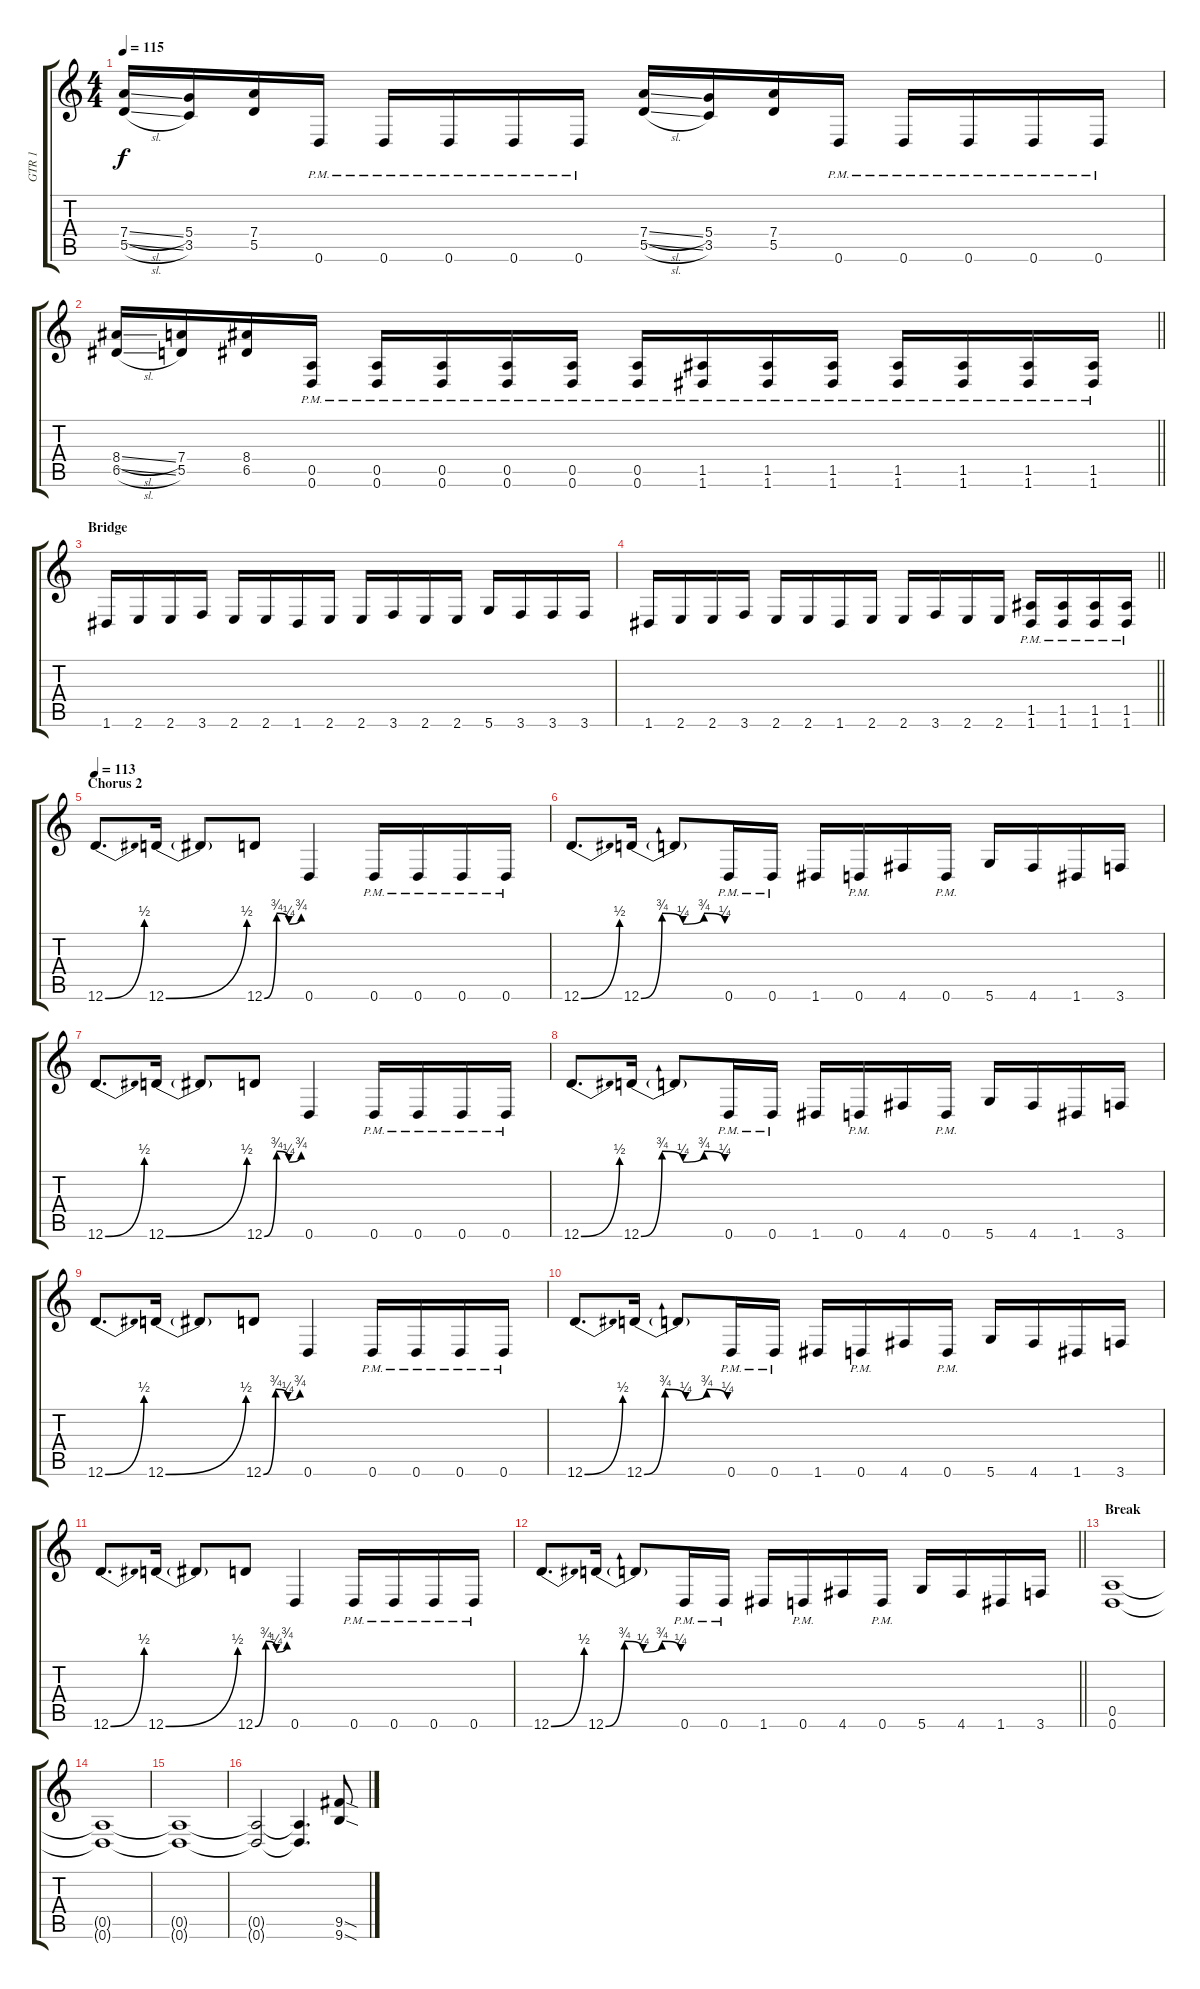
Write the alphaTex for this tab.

\track ("GTR 1" "GTR 1") {instrument distortionguitar}
\staff {score tabs}
\tuning (E4 B3 G3 D3 A2 D2) {hide}
\ts (4 4)
\tempo 115
\clef g2
\ks c
(7.4{sl} 5.5{sl}).16{dy f} (5.4 3.5).16 (7.4 5.5).16 0.6{pm}.16 0.6{pm}.16 0.6{pm}.16 0.6{pm}.16 0.6{pm}.16 (7.4{sl} 5.5{sl}).16 (5.4 3.5).16 (7.4 5.5).16 0.6{pm}.16 0.6{pm}.16 0.6{pm}.16 0.6{pm}.16 0.6{pm}.16 |
\barLineRight lightlight
(8.4{sl} 6.5{sl}).16 (7.4 5.5).16 (8.4 6.5).16 (0.5{pm} 0.6{pm}).16 (0.5{pm} 0.6{pm}).16 (0.5{pm} 0.6{pm}).16 (0.5{pm} 0.6{pm}).16 (0.5{pm} 0.6{pm}).16 (0.5{pm} 0.6{pm}).16 (1.5{pm} 1.6{pm}).16 (1.5{pm} 1.6{pm}).16 (1.5{pm} 1.6{pm}).16 (1.5{pm} 1.6{pm}).16 (1.5{pm} 1.6{pm}).16 (1.5{pm} 1.6{pm}).16 (1.5{pm} 1.6{pm}).16 |
\section ("" "Bridge")
1.6.16 2.6.16 2.6.16 3.6.16 2.6.16 2.6.16 1.6.16 2.6.16 2.6.16 3.6.16 2.6.16 2.6.16 5.6.16 3.6.16 3.6.16 3.6.16 |
\barLineRight lightlight
1.6.16 2.6.16 2.6.16 3.6.16 2.6.16 2.6.16 1.6.16 2.6.16 2.6.16 3.6.16 2.6.16 2.6.16 (1.5{pm} 1.6{pm}).16 (1.5{pm} 1.6{pm}).16 (1.5{pm} 1.6{pm}).16 (1.5{pm} 1.6{pm}).16 |
\section ("" "Chorus 2")
\tempo 113
12.6{be (bend 0 0 60 2)}.8{d balance 8} 12.6{be (bend 0 0 60 2)}.16 12.6{t}.8 12.6{be (custom 0 0 20 3 40 1 60 3)}.8 0.6.4{balance 0} 0.6{pm}.16 0.6{pm}.16 0.6{pm}.16 0.6{pm}.16 |
12.6{be (bend 0 0 60 2)}.8{d} 12.6{be (custom 0 0 15 3 30 1 45 3 60 1)}.16 12.6{t}.8 0.6{pm}.16 0.6{pm}.16 1.6.16 0.6{pm}.16 4.6.16 0.6{pm}.16 5.6.16 4.6.16 1.6.16 3.6.16 |
12.6{be (bend 0 0 60 2)}.8{d} 12.6{be (bend 0 0 60 2)}.16 12.6{t}.8 12.6{be (custom 0 0 20 3 40 1 60 3)}.8 0.6.4 0.6{pm}.16 0.6{pm}.16 0.6{pm}.16 0.6{pm}.16 |
12.6{be (bend 0 0 60 2)}.8{d} 12.6{be (custom 0 0 15 3 30 1 45 3 60 1)}.16 12.6{t}.8 0.6{pm}.16 0.6{pm}.16 1.6.16 0.6{pm}.16 4.6.16 0.6{pm}.16 5.6.16 4.6.16 1.6.16 3.6.16 |
12.6{be (bend 0 0 60 2)}.8{d} 12.6{be (bend 0 0 60 2)}.16 12.6{t}.8 12.6{be (custom 0 0 20 3 40 1 60 3)}.8 0.6.4 0.6{pm}.16 0.6{pm}.16 0.6{pm}.16 0.6{pm}.16 |
12.6{be (bend 0 0 60 2)}.8{d} 12.6{be (custom 0 0 15 3 30 1 45 3 60 1)}.16 12.6{t}.8 0.6{pm}.16 0.6{pm}.16 1.6.16 0.6{pm}.16 4.6.16 0.6{pm}.16 5.6.16 4.6.16 1.6.16 3.6.16 |
12.6{be (bend 0 0 60 2)}.8{d} 12.6{be (bend 0 0 60 2)}.16 12.6{t}.8 12.6{be (custom 0 0 20 3 40 1 60 3)}.8 0.6.4 0.6{pm}.16 0.6{pm}.16 0.6{pm}.16 0.6{pm}.16 |
\barLineRight lightlight
12.6{be (bend 0 0 60 2)}.8{d} 12.6{be (custom 0 0 15 3 30 1 45 3 60 1)}.16 12.6{t}.8 0.6{pm}.16 0.6{pm}.16 1.6.16 0.6{pm}.16 4.6.16 0.6{pm}.16 5.6.16 4.6.16 1.6.16 3.6.16 |
\section ("" "Break")
(0.5 0.6).1 |
(0.5{t} 0.6{t}).1 |
(0.5{t} 0.6{t}).1 |
(0.5{t} 0.6{t}).2 (0.5{t} 0.6{t}).4{d} (9.5{sod} 9.6{sod}).8
